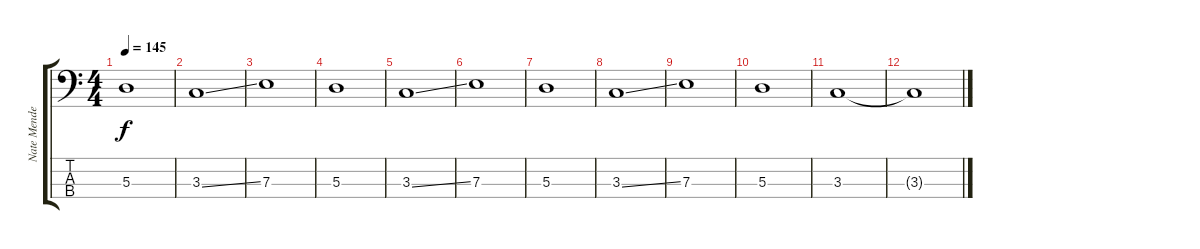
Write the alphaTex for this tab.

\track ("Nate Mendel" "Nate Mende") {instrument electricbassfinger}
\staff {score tabs}
\tuning (G2 D2 A1 E1) {hide}
\ts (4 4)
\tempo 145
\clef f4
\ks c
5.3.1{dy f} |
3.3{ss}.1 |
7.3.1 |
5.3.1 |
3.3{ss}.1 |
7.3.1 |
5.3.1 |
3.3{ss}.1 |
7.3.1 |
5.3.1 |
3.3.1{volume 9} |
3.3{t}.1
